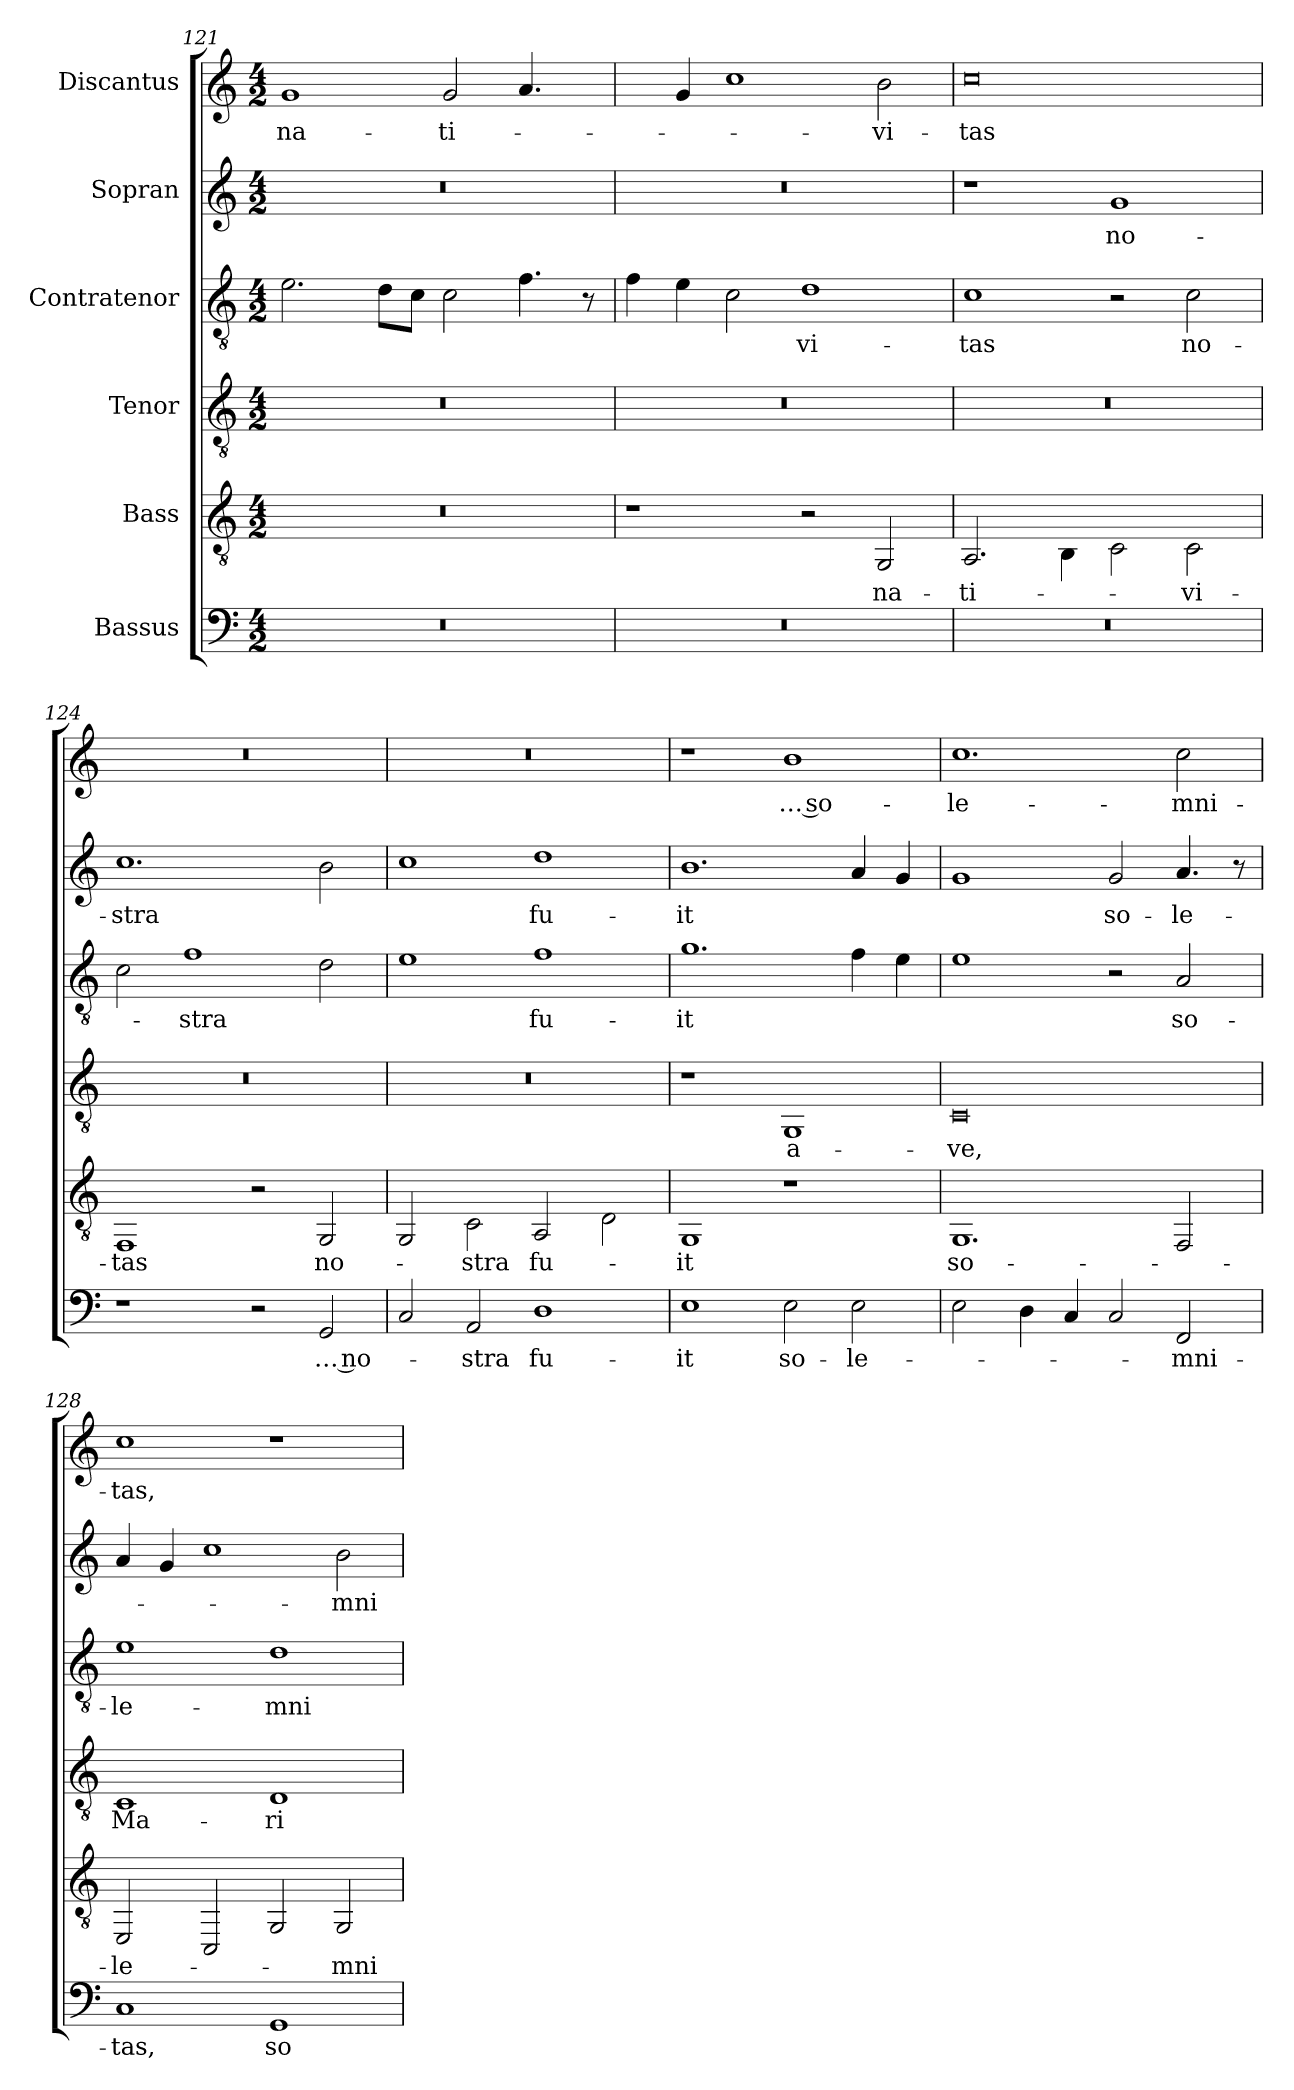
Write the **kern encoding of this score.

**kern	**text	**kern	**text	**kern	**text	**kern	**text	**kern	**text	**kern	**text
*part6	*part6	*part5	*part5	*part4	*part4	*part3	*part3	*part2	*part2	*part1	*part1
*staff6	*staff6	*staff5	*staff5	*staff4	*staff4	*staff3	*staff3	*staff2	*staff2	*staff1	*staff1
*I"Bassus	*	*I"Bass	*	*I"Tenor	*	*I"Contratenor	*	*I"Sopran	*	*I"Discantus	*
*clefF4	*	*clefGv2	*	*clefGv2	*	*clefGv2	*	*clefG2	*	*clefG2	*
*k[]	*	*k[]	*	*k[]	*	*k[]	*	*k[]	*	*k[]	*
*M4/2	*	*M4/2	*	*M4/2	*	*M4/2	*	*M4/2	*	*M4/2	*
=121	=121	=121	=121	=121	=121	=121	=121	=121	=121	=121	=121
0r	.	0r	.	0r	.	2.e\	.	0r	.	1g/	na-
.	.	.	.	.	.	8d\L	.	.	.	.	.
.	.	.	.	.	.	8c\J	.	.	.	.	.
.	.	.	.	.	.	2c\	.	.	.	2g/	-ti-
.	.	.	.	.	.	4.f\	.	.	.	4.a/	.
.	.	.	.	.	.	8r	.	.	.	8ryy	.
=122	=122	=122	=122	=122	=122	=122	=122	=122	=122	=122	=122
0r	.	1r	.	0r	.	4f\	.	0r	.	4a/yy	.
.	.	.	.	.	.	4e\	.	.	.	4g/	.
.	.	.	.	.	.	2c\	.	.	.	1cc\	.
.	.	2r	.	.	.	1d/	-vi-	.	.	.	.
.	.	2GG/	na-	.	.	.	.	.	.	2b\	-vi-
=123	=123	=123	=123	=123	=123	=123	=123	=123	=123	=123	=123
0r	.	2.AA/	-ti-	0r	.	1c/	-tas	1r	.	0cc\	-tas
.	.	4BB\	.	.	.	.	.	.	.	.	.
.	.	2C\	.	.	.	2r	.	1g/	no-	.	.
.	.	2C\	-vi-	.	.	2c\	no-	.	.	.	.
=124	=124	=124	=124	=124	=124	=124	=124	=124	=124	=124	=124
1r	.	1FF/	-tas	0r	.	2c\	.	1.cc\	-stra	0r	.
.	.	.	.	.	.	1f/	-stra	.	.	.	.
2r	.	2r	.	.	.	.	.	.	.	.	.
2GG/	… no-	2GG/	no-	.	.	2d\	.	2b\	.	.	.
=125	=125	=125	=125	=125	=125	=125	=125	=125	=125	=125	=125
2C/	.	2GG/	.	0r	.	1e/	.	1cc\	.	0r	.
2AA/	-stra	2C\	-stra	.	.	.	.	.	.	.	.
1D\	fu-	2AA/	fu-	.	.	1f/	fu-	1dd\	fu-	.	.
.	.	2D\	.	.	.	.	.	.	.	.	.
=126	=126	=126	=126	=126	=126	=126	=126	=126	=126	=126	=126
1E\	-it	1GG/	-it	1r	.	1.g/	-it	1.b\	-it	1r	.
2E\	so-	1r	.	1GG/	a-	.	.	.	.	1b\	… so-
2E\	-le-	.	.	.	.	4f\	.	4a/	.	.	.
.	.	.	.	.	.	4e\	.	4g/	.	.	.
=127	=127	=127	=127	=127	=127	=127	=127	=127	=127	=127	=127
2E\	.	1.GG/	so-	0C/	-ve,	1e/	.	1g/	.	1.cc\	-le-
4D\	.	.	.	.	.	.	.	.	.	.	.
4C/	.	.	.	.	.	.	.	.	.	.	.
2C/	.	.	.	.	.	2r	.	2g/	so-	.	.
2FF/	-mni-	2FF/	.	.	.	2A/	so-	4.a/	-le-	2cc\	-mni-
.	.	.	.	.	.	.	.	8r	.	.	.
=128	=128	=128	=128	=128	=128	=128	=128	=128	=128	=128	=128
1C/	-tas,	2EE/	-le-	1C/	Ma-	1e/	-le-	4a/	.	1cc\	-tas,
.	.	.	.	.	.	.	.	4g/	.	.	.
.	.	2CC/	.	.	.	.	.	1cc\	.	.	.
1GG/	so-	2GG/	.	1D/	-ri-	1d/	-mni-	.	.	1r	.
.	.	2GG/	-mni-	.	.	.	.	2b\	-mni-	.	.
=	=	=	=	=	=	=	=	=	=	=	=
*-	*-	*-	*-	*-	*-	*-	*-	*-	*-	*-	*-
